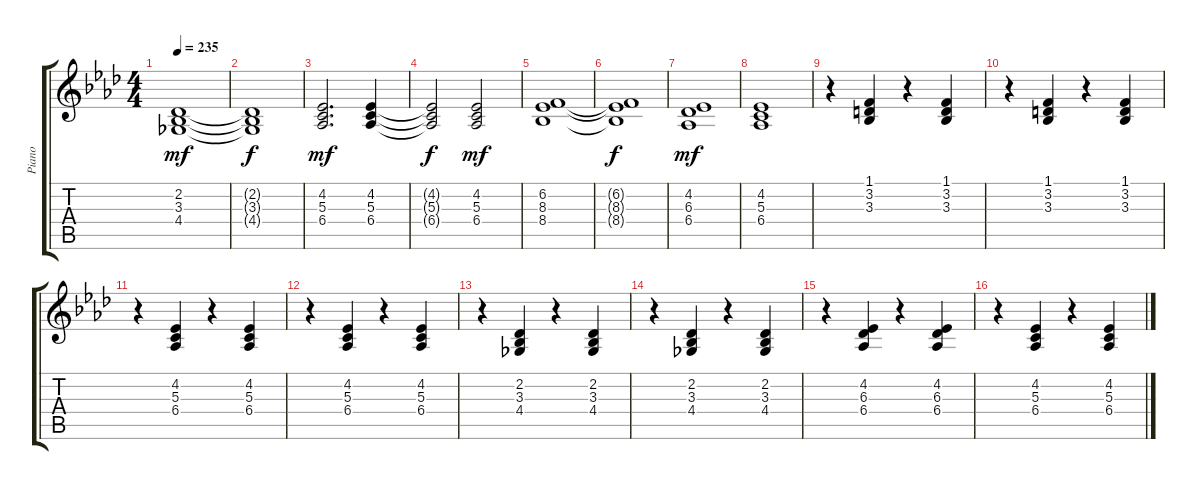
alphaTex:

\track ("Piano" "Piano") {instrument acousticgrandpiano}
\staff {score tabs}
\tuning (E4 B3 G3 D3 A2 E2) {hide}
\ts (4 4)
\tempo 235
\clef g2
\ks ab
(2.2 3.3 4.4).1{dy mf} |
(2.2{t} 3.3{t} 4.4{t}).1{dy f} |
(4.2 5.3 6.4).2{d dy mf} (4.2 5.3 6.4).4 |
(4.2{t} 5.3{t} 6.4{t}).2{dy f} (4.2 5.3 6.4).2{dy mf} |
(6.2 8.3 8.4).1 |
(6.2{t} 8.3{t} 8.4{t}).1{dy f} |
(4.2 6.3 6.4).1{dy mf} |
(4.2 5.3 6.4).1 |
r.4 (1.1 3.2 3.3).4 r.4 (1.1 3.2 3.3).4 |
r.4 (1.1 3.2 3.3).4 r.4 (1.1 3.2 3.3).4 |
r.4 (4.2 5.3 6.4).4 r.4 (4.2 5.3 6.4).4 |
r.4 (4.2 5.3 6.4).4 r.4 (4.2 5.3 6.4).4 |
r.4 (2.2 3.3 4.4).4 r.4 (2.2 3.3 4.4).4 |
r.4 (2.2 3.3 4.4).4 r.4 (2.2 3.3 4.4).4 |
r.4 (4.2 6.3 6.4).4 r.4 (4.2 6.3 6.4).4 |
r.4 (4.2 5.3 6.4).4 r.4 (4.2 5.3 6.4).4
